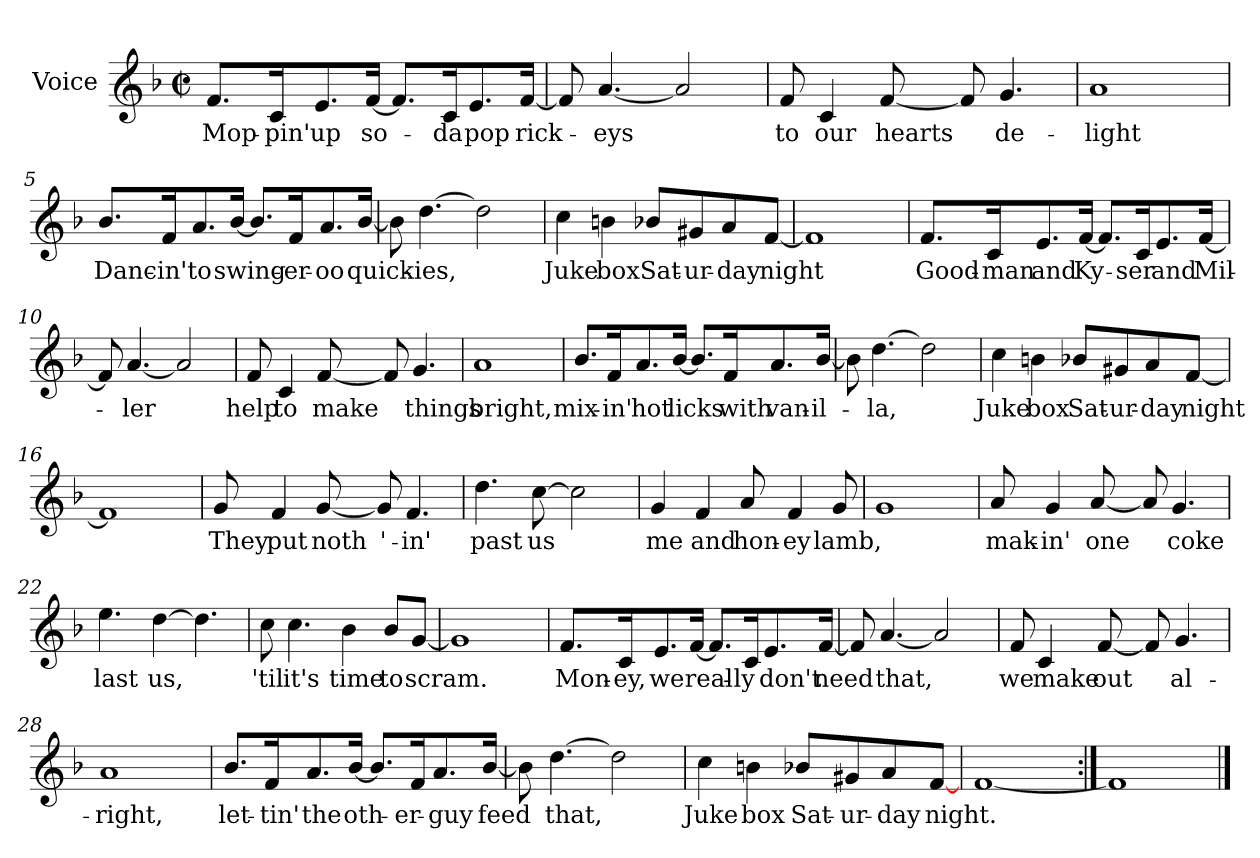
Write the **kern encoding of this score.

**kern	**text
*part1	*part1
*staff1	*staff1
*I"Voice	*
*clefG2	*
*k[b-]	*
*F:	*
*M2/2	*
*met(c|)	*
=1	=1
8.f/L	Mop-
16c/	-pin'
8.e/	up
[16f/J	-so-
8.f/L]	.
16c/	-da
8.e/	pop
[16f/J	rick-
=2	=2
8f/]	.
[4.a/	-eys
2a/]	.
=3	=3
8f/	to
4c/	our
[8f/	hearts
8f/]	.
4.g/	de-
=4	=4
1a	-light
!!LO:LB:g=z
=5	=5
8.b-/L	Danc-
16f/	-in'
8.a/	to
[16b-/J	swing-
8.b-/L]	.
16f/	-er-
8.a/	oo
[16b-/J	quick-
=6	=6
8b-\]	.
[4.dd\	-ies,
2dd\]	.
=7	=7
4cc\	Juke
4bn\	box
8b-X/L	Sat-
8g#X/	-ur-
8a/	-day
[8f/J	night
=8	=8
1f]	.
!!LO:LB:g=z
=9	=9
8.f/L	Good-
16c/	-man
8.e/	and
[16f/J	Ky-
8.f/L]	.
16c/	-ser
8.e/	and
[16f/J	Mil-
=10	=10
8f/]	.
[4.a/	-ler
2a/]	.
=11	=11
8f/	help
4c/	to
[8f/	make
8f/]	.
4.g/	things
=12	=12
1a	bright,
!!LO:LB:g=z
=13	=13
8.b-/L	mix-
16f/	-in'
8.a/	hot
[16b-/J	licks
8.b-/L]	.
16f/	with
8.a/	van-
[16b-/J	-il-
=14	=14
8b-\]	.
[4.dd\	-la,
2dd\]	.
=15	=15
4cc\	Juke
4bn\	box
8b-X/L	Sat-
8g#X/	-ur-
8a/	-day
[8f/J	night
=16	=16
1f]	.
!!LO:LB:g=z
=17	=17
8g/	They
4f/	put
[8g/	noth
8g/]	'-
4.f/	-in'
=18	=18
4.dd\	past
[8cc\	us
2cc\]	.
=19	=19
4g/	me
4f/	and
8a/	hon-
4f/	-ey
8g/	lamb,
=20	=20
1g	.
=21	=21
8a/	mak-
4g/	-in'
[8a/	one
8a/]	.
4.g/	coke
!!LO:LB:g=z
=22	=22
4.ee\	last
[4dd\	us,
4.dd\]	.
=23	=23
8cc\	'til
4.cc\	it's
4b-\	time
8b-/L	to
[8g/J	scram.
=24	=24
1g]	.
=25	=25
8.f/L	Mon-
16c/	-ey,
8.e/	we
[16f/J	real-
8.f/L]	.
16c/	-ly
8.e/	don't
[16f/J	need
!!LO:LB:g=z
=26	=26
8f/]	.
[4.a/	that,
2a/]	.
=27	=27
8f/	we
4c/	make
[8f/	out
8f/]	.
4.g/	al-
=28	=28
1a	right,
=29	=29
8.b-/L	let-
16f/	-tin'
8.a/	the
[16b-/J	-oth-
8.b-/L]	.
16f/	-er-
8.a/	guy
[16b-/J	feed
=30	=30
8b-\]	.
[4.dd\	that,
2dd\]	.
!!LO:LB:g=z
=31	=31
4cc\	Juke
4bn\	box
8b-X/L	Sat-
8g#X/	-ur-
8a/	-day
[8f/J	night.
=32	=32
[1f	.
=33:|!	=33:|!
1f]	.
==	==
*-	*-
